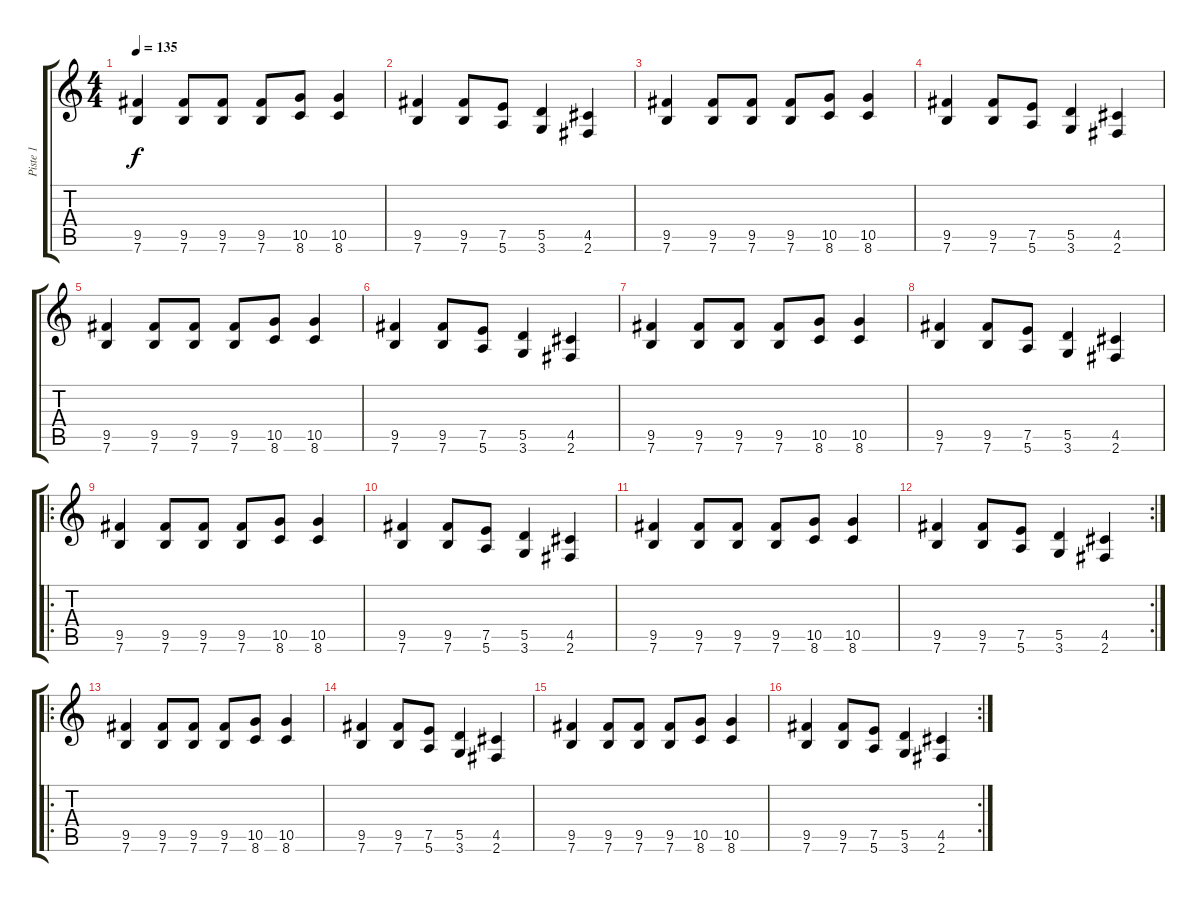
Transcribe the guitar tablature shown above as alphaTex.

\track ("Piste 1" "Piste 1") {instrument distortionguitar}
\staff {score tabs}
\tuning (E4 B3 G3 D3 A2 E2) {hide}
\ts (4 4)
\tempo 135
\clef g2
\ks c
(9.5 7.6).4{dy f} (9.5 7.6).8 (9.5 7.6).8 (9.5 7.6).8 (10.5 8.6).8 (10.5 8.6).4 |
(9.5 7.6).4 (9.5 7.6).8 (7.5 5.6).8 (5.5 3.6).4 (4.5 2.6).4 |
(9.5 7.6).4 (9.5 7.6).8 (9.5 7.6).8 (9.5 7.6).8 (10.5 8.6).8 (10.5 8.6).4 |
(9.5 7.6).4 (9.5 7.6).8 (7.5 5.6).8 (5.5 3.6).4 (4.5 2.6).4 |
(9.5 7.6).4 (9.5 7.6).8 (9.5 7.6).8 (9.5 7.6).8 (10.5 8.6).8 (10.5 8.6).4 |
(9.5 7.6).4 (9.5 7.6).8 (7.5 5.6).8 (5.5 3.6).4 (4.5 2.6).4 |
(9.5 7.6).4 (9.5 7.6).8 (9.5 7.6).8 (9.5 7.6).8 (10.5 8.6).8 (10.5 8.6).4 |
(9.5 7.6).4 (9.5 7.6).8 (7.5 5.6).8 (5.5 3.6).4 (4.5 2.6).4 |
\ro
(9.5 7.6).4{balance 11} (9.5 7.6).8 (9.5 7.6).8 (9.5 7.6).8 (10.5 8.6).8 (10.5 8.6).4 |
(9.5 7.6).4 (9.5 7.6).8 (7.5 5.6).8 (5.5 3.6).4 (4.5 2.6).4 |
(9.5 7.6).4 (9.5 7.6).8 (9.5 7.6).8 (9.5 7.6).8 (10.5 8.6).8 (10.5 8.6).4 |
\rc 2
(9.5 7.6).4 (9.5 7.6).8 (7.5 5.6).8 (5.5 3.6).4 (4.5 2.6).4 |
\ro
(9.5 7.6).4 (9.5 7.6).8 (9.5 7.6).8 (9.5 7.6).8 (10.5 8.6).8 (10.5 8.6).4 |
(9.5 7.6).4 (9.5 7.6).8 (7.5 5.6).8 (5.5 3.6).4 (4.5 2.6).4 |
(9.5 7.6).4 (9.5 7.6).8 (9.5 7.6).8 (9.5 7.6).8 (10.5 8.6).8 (10.5 8.6).4 |
\rc 2
(9.5 7.6).4 (9.5 7.6).8 (7.5 5.6).8 (5.5 3.6).4 (4.5 2.6).4
